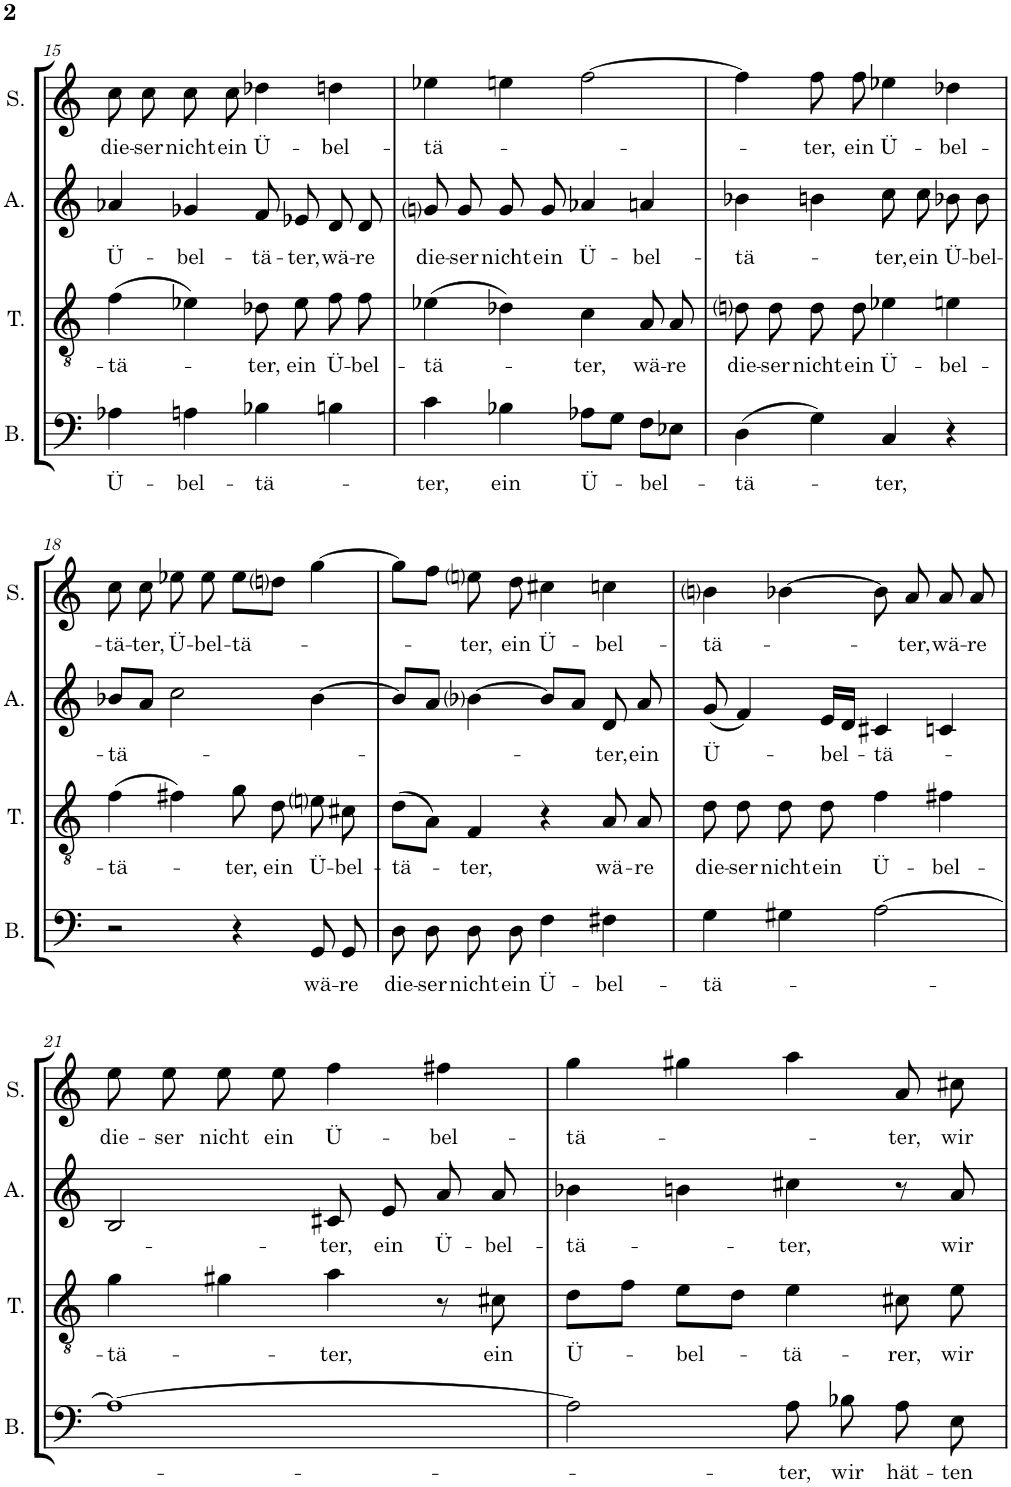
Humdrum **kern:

**kern	**text	**kern	**text	**kern	**text	**kern	**text
*part4	*part4	*part3	*part3	*part2	*part2	*part1	*part1
*staff4	*staff4	*staff3	*staff3	*staff2	*staff2	*staff1	*staff1
*I"Basso	*	*I"Tenore	*	*I"Alto	*	*I"Soprano	*
*I'B.	*	*I'T.	*	*I'A.	*	*I'S.	*
!!LO:PB:g=z
*clefF4	*	*clefGv2	*	*clefG2	*	*clefG2	*
*k[]	*	*k[]	*	*k[]	*	*k[]	*
*M4/4	*	*M4/4	*	*M4/4	*	*M4/4	*
=15	=15	=15	=15	=15	=15	=15	=15
!	!LO:LY:b	!	!LO:LY:b	!	!LO:LY:b	!	!LO:LY:b
4A-X\	Ü-	(>4f\	-tä-	4a-X/	Ü-	8cc\	die-
!	!	!	!	!	!	!	!LO:LY:b
.	.	.	.	.	.	8cc\	-ser
!	!LO:LY:b	!	!	!	!LO:LY:b	!	!LO:LY:b
4An\	-bel-	4e-X\)	.	4g-X/	-bel-	8cc\	nicht
!	!	!	!	!	!	!	!LO:LY:b
.	.	.	.	.	.	8cc\	ein
!	!LO:LY:b	!	!LO:LY:b	!	!LO:LY:b	!	!LO:LY:b
4B-X\	-tä-	8d-X\	-ter,	8f/	-tä-	4dd-X\	Ü-
!	!	!	!LO:LY:b	!	!LO:LY:b	!	!
.	.	8e-\	ein	8e-X/	-ter,	.	.
!	!	!	!LO:LY:b	!	!LO:LY:b	!	!LO:LY:b
4Bn\	.	8f\	Ü-	8d/	wä-	4ddn\	-bel-
!	!	!	!LO:LY:b	!	!LO:LY:b	!	!
.	.	8f\	-bel-	8d/	-re	.	.
=16	=16	=16	=16	=16	=16	=16	=16
!	!LO:LY:b	!	!LO:LY:b	!	!LO:LY:b	!	!LO:LY:b
4c\	-ter,	(>4e-X\	-tä-	8gni/	die-	4ee-X\	-tä-
!	!	!	!	!	!LO:LY:b	!	!
.	.	.	.	8g/	-ser	.	.
!	!LO:LY:b	!	!	!	!LO:LY:b	!	!
4B-X\	ein	4d-X\)	.	8g/	nicht	4een\	.
!	!	!	!	!	!LO:LY:b	!	!
.	.	.	.	8g/	ein	.	.
!	!LO:LY:b	!	!LO:LY:b	!	!LO:LY:b	!	!
8A-X\L	Ü-	4c\	-ter,	4a-X/	Ü-	[2ff\	.
8G\J	.	.	.	.	.	.	.
!	!LO:LY:b	!	!LO:LY:b	!	!LO:LY:b	!	!
8F\L	-bel-	8A/	wä-	4an/	-bel-	.	.
!	!	!	!LO:LY:b	!	!	!	!
8E-X\J	.	8A/	-re	.	.	.	.
=17	=17	=17	=17	=17	=17	=17	=17
!	!LO:LY:b	!	!LO:LY:b	!	!LO:LY:b	!	!
(>4D\	-tä-	8dni\	die-	4b-X\	-tä-	4ff\]	.
!	!	!	!LO:LY:b	!	!	!	!
.	.	8d\	-ser	.	.	.	.
!	!	!	!LO:LY:b	!	!	!	!LO:LY:b
4G\)	.	8d\	nicht	4bn\	.	8ff\	-ter,
!	!	!	!LO:LY:b	!	!	!	!LO:LY:b
.	.	8d\	ein	.	.	8ff\	ein
!	!LO:LY:b	!	!LO:LY:b	!	!LO:LY:b	!	!LO:LY:b
4C/	-ter,	4e-X\	Ü-	8cc\	-ter,	4ee-X\	Ü-
!	!	!	!	!	!LO:LY:b	!	!
.	.	.	.	8cc\	ein	.	.
!	!	!	!LO:LY:b	!	!LO:LY:b	!	!LO:LY:b
4r	.	4en\	-bel-	8b-X\	Ü-	4dd-X\	-bel-
!	!	!	!	!	!LO:LY:b	!	!
.	.	.	.	8b-\	-bel-	.	.
!!LO:LB:g=z
=18	=18	=18	=18	=18	=18	=18	=18
!	!	!	!LO:LY:b	!	!LO:LY:b	!	!LO:LY:b
2r	.	(>4f\	-tä-	8b-X/L	-tä-	8cc\	-tä-
!	!	!	!	!	!	!	!LO:LY:b
.	.	.	.	8a/J	.	8cc\	-ter,
!	!	!	!	!	!	!	!LO:LY:b
.	.	4f#X\)	.	2cc\	.	8ee-X\	Ü-
!	!	!	!	!	!	!	!LO:LY:b
.	.	.	.	.	.	8ee-\	-bel-
!	!	!	!LO:LY:b	!	!	!	!LO:LY:b
4r	.	8g\	-ter,	.	.	8ee-\L	-tä-
!	!	!	!LO:LY:b	!	!	!	!
.	.	8d\	ein	.	.	8ddni\J	.
!	!LO:LY:b	!	!LO:LY:b	!	!	!	!
8GG/	wä-	8eni\	Ü-	[4b-\	.	[4gg\	.
!	!LO:LY:b	!	!LO:LY:b	!	!	!	!
8GG/	-re	8c#X\	-bel-	.	.	.	.
=19	=19	=19	=19	=19	=19	=19	=19
!	!LO:LY:b	!	!LO:LY:b	!	!	!	!
8D\	die-	(>8d\L	-tä-	8b-/L]	.	8gg\L]	.
!	!LO:LY:b	!	!	!	!	!	!
8D\	-ser	8A\J)	.	8a/J	.	8ff\J	.
!	!LO:LY:b	!	!LO:LY:b	!	!	!	!LO:LY:b
8D\	nicht	4F/	-ter,	[4b-i\	.	8eeni\	-ter,
!	!LO:LY:b	!	!	!	!	!	!LO:LY:b
8D\	ein	.	.	.	.	8dd\	ein
!	!LO:LY:b	!	!	!	!	!	!LO:LY:b
4F\	Ü-	4r	.	8b-/L]	.	4cc#X\	Ü-
.	.	.	.	8a/J	.	.	.
!	!LO:LY:b	!	!LO:LY:b	!	!LO:LY:b	!	!LO:LY:b
4F#X\	-bel-	8A/	wä-	8d/	-ter,	4ccn\	-bel-
!	!	!	!LO:LY:b	!	!LO:LY:b	!	!
.	.	8A/	-re	8a/	ein	.	.
=20	=20	=20	=20	=20	=20	=20	=20
!	!LO:LY:b	!	!LO:LY:b	!	!LO:LY:b	!	!LO:LY:b
4G\	-tä-	8d\	die-	(<8g/	Ü-	4bni\	-tä-
!	!	!	!LO:LY:b	!	!	!	!
.	.	8d\	-ser	4f/)	.	.	.
!	!	!	!LO:LY:b	!	!	!	!
4G#X\	.	8d\	nicht	.	.	[4b-X\	.
!	!	!	!LO:LY:b	!	!LO:LY:b	!	!
.	.	8d\	ein	16e/LL	-bel-	.	.
.	.	.	.	16d/JJ	.	.	.
!	!	!	!LO:LY:b	!	!LO:LY:b	!	!
[2A\	.	4f\	Ü-	4c#X/	-tä-	8b-\]	.
!	!	!	!	!	!	!	!LO:LY:b
.	.	.	.	.	.	8a/	-ter,
!	!	!	!LO:LY:b	!	!	!	!LO:LY:b
.	.	4f#X\	-bel-	4cn/	.	8a/	wä-
!	!	!	!	!	!	!	!LO:LY:b
.	.	.	.	.	.	8a/	-re
!!LO:LB:g=z
=21	=21	=21	=21	=21	=21	=21	=21
!	!	!	!LO:LY:b	!	!	!	!LO:LY:b
1A_	.	4g\	-tä-	2B/	.	8ee\	die-
!	!	!	!	!	!	!	!LO:LY:b
.	.	.	.	.	.	8ee\	-ser
!	!	!	!	!	!	!	!LO:LY:b
.	.	4g#X\	.	.	.	8ee\	nicht
!	!	!	!	!	!	!	!LO:LY:b
.	.	.	.	.	.	8ee\	ein
!	!	!	!LO:LY:b	!	!LO:LY:b	!	!LO:LY:b
.	.	4a\	-ter,	8c#X/	-ter,	4ff\	Ü-
!	!	!	!	!	!LO:LY:b	!	!
.	.	.	.	8e/	ein	.	.
!	!	!	!	!	!LO:LY:b	!	!LO:LY:b
.	.	8r	.	8a/	Ü-	4ff#X\	-bel-
!	!	!	!LO:LY:b	!	!LO:LY:b	!	!
.	.	8c#X\	ein	8a/	-bel-	.	.
=22	=22	=22	=22	=22	=22	=22	=22
!	!	!	!LO:LY:b	!	!LO:LY:b	!	!LO:LY:b
2A\]	.	8d\L	Ü-	4b-X\	-tä-	4gg\	-tä-
.	.	8f\J	.	.	.	.	.
!	!	!	!LO:LY:b	!	!	!	!
.	.	8e\L	-bel-	4bn\	.	4gg#X\	.
.	.	8d\J	.	.	.	.	.
!	!LO:LY:b	!	!LO:LY:b	!	!LO:LY:b	!	!
8A\	-ter,	4e\	-tä-	4cc#X\	-ter,	4aa\	.
!	!LO:LY:b	!	!	!	!	!	!
8B-X\	wir	.	.	.	.	.	.
!	!LO:LY:b	!	!LO:LY:b	!	!	!	!LO:LY:b
8A\	hät-	8c#X\	-rer,	8r	.	8a/	-ter,
!	!LO:LY:b	!	!LO:LY:b	!	!LO:LY:b	!	!LO:LY:b
8E\	-ten	8e\	wir	8a/	wir	8cc#X\	wir
=	=	=	=	=	=	=	=
*-	*-	*-	*-	*-	*-	*-	*-
